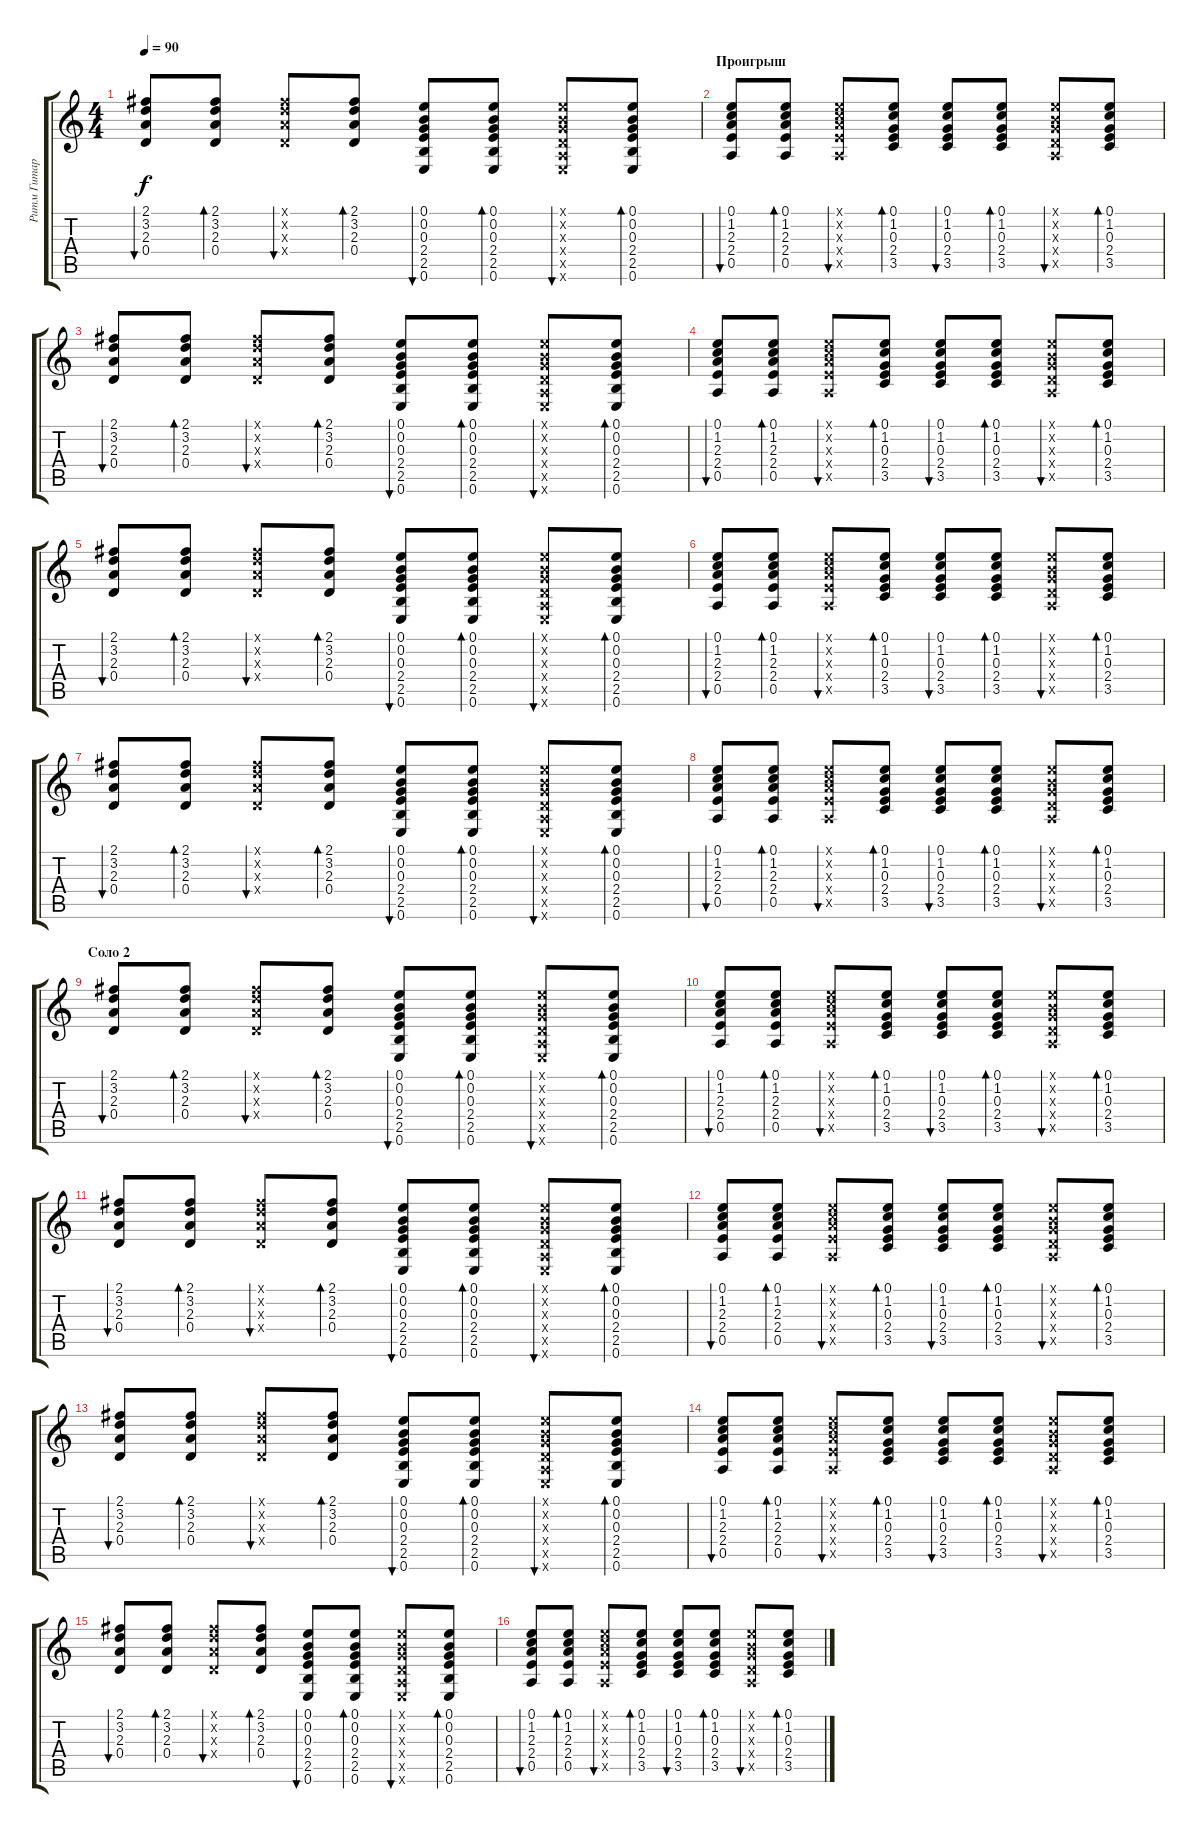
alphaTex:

\track ("Ритм Гитара" "Ритм Гитар") {instrument acousticguitarsteel}
\staff {score tabs}
\tuning (E4 B3 G3 D3 A2 E2) {hide}
\ts (4 4)
\tempo 90
\clef g2
\ks c
(2.1 3.2 2.3 0.4).8{bu 30 dy f} (2.1 3.2 2.3 0.4).8{bd 30} (2.1{x} 3.2{x} 2.3{x} 0.4{x}).8{bu 30} (2.1 3.2 2.3 0.4).8{bd 30} (0.1 0.2 0.3 2.4 2.5 0.6).8{bu 30} (0.1 0.2 0.3 2.4 2.5 0.6).8{bd 30} (0.1{x} 0.2{x} 0.3{x} 0.4{x} 0.5{x} 0.6{x}).8{bu 30} (0.1 0.2 0.3 2.4 2.5 0.6).8{bd 30} |
\section ("" "Проигрыш")
(0.1 1.2 2.3 2.4 0.5).8{bu 30} (0.1 1.2 2.3 2.4 0.5).8{bd 30} (0.1{x} 1.2{x} 2.3{x} 2.4{x} 0.5{x}).8{bu 30} (0.1 1.2 0.3 2.4 3.5).8{bd 30} (0.1 1.2 0.3 2.4 3.5).8{bu 30} (0.1 1.2 0.3 2.4 3.5).8{bd 30} (0.1{x} 0.2{x} 0.3{x} 0.4{x} 0.5{x}).8{bu 30} (0.1 1.2 0.3 2.4 3.5).8{bd 30} |
(2.1 3.2 2.3 0.4).8{bu 30} (2.1 3.2 2.3 0.4).8{bd 30} (2.1{x} 3.2{x} 2.3{x} 0.4{x}).8{bu 30} (2.1 3.2 2.3 0.4).8{bd 30} (0.1 0.2 0.3 2.4 2.5 0.6).8{bu 30} (0.1 0.2 0.3 2.4 2.5 0.6).8{bd 30} (0.1{x} 0.2{x} 0.3{x} 0.4{x} 0.5{x} 0.6{x}).8{bu 30} (0.1 0.2 0.3 2.4 2.5 0.6).8{bd 30} |
(0.1 1.2 2.3 2.4 0.5).8{bu 30} (0.1 1.2 2.3 2.4 0.5).8{bd 30} (0.1{x} 1.2{x} 2.3{x} 2.4{x} 0.5{x}).8{bu 30} (0.1 1.2 0.3 2.4 3.5).8{bd 30} (0.1 1.2 0.3 2.4 3.5).8{bu 30} (0.1 1.2 0.3 2.4 3.5).8{bd 30} (0.1{x} 0.2{x} 0.3{x} 0.4{x} 0.5{x}).8{bu 30} (0.1 1.2 0.3 2.4 3.5).8{bd 30} |
(2.1 3.2 2.3 0.4).8{bu 30} (2.1 3.2 2.3 0.4).8{bd 30} (2.1{x} 3.2{x} 2.3{x} 0.4{x}).8{bu 30} (2.1 3.2 2.3 0.4).8{bd 30} (0.1 0.2 0.3 2.4 2.5 0.6).8{bu 30} (0.1 0.2 0.3 2.4 2.5 0.6).8{bd 30} (0.1{x} 0.2{x} 0.3{x} 0.4{x} 0.5{x} 0.6{x}).8{bu 30} (0.1 0.2 0.3 2.4 2.5 0.6).8{bd 30} |
(0.1 1.2 2.3 2.4 0.5).8{bu 30} (0.1 1.2 2.3 2.4 0.5).8{bd 30} (0.1{x} 1.2{x} 2.3{x} 2.4{x} 0.5{x}).8{bu 30} (0.1 1.2 0.3 2.4 3.5).8{bd 30} (0.1 1.2 0.3 2.4 3.5).8{bu 30} (0.1 1.2 0.3 2.4 3.5).8{bd 30} (0.1{x} 0.2{x} 0.3{x} 0.4{x} 0.5{x}).8{bu 30} (0.1 1.2 0.3 2.4 3.5).8{bd 30} |
(2.1 3.2 2.3 0.4).8{bu 30} (2.1 3.2 2.3 0.4).8{bd 30} (2.1{x} 3.2{x} 2.3{x} 0.4{x}).8{bu 30} (2.1 3.2 2.3 0.4).8{bd 30} (0.1 0.2 0.3 2.4 2.5 0.6).8{bu 30} (0.1 0.2 0.3 2.4 2.5 0.6).8{bd 30} (0.1{x} 0.2{x} 0.3{x} 0.4{x} 0.5{x} 0.6{x}).8{bu 30} (0.1 0.2 0.3 2.4 2.5 0.6).8{bd 30} |
(0.1 1.2 2.3 2.4 0.5).8{bu 30} (0.1 1.2 2.3 2.4 0.5).8{bd 30} (0.1{x} 1.2{x} 2.3{x} 2.4{x} 0.5{x}).8{bu 30} (0.1 1.2 0.3 2.4 3.5).8{bd 30} (0.1 1.2 0.3 2.4 3.5).8{bu 30} (0.1 1.2 0.3 2.4 3.5).8{bd 30} (0.1{x} 0.2{x} 0.3{x} 0.4{x} 0.5{x}).8{bu 30} (0.1 1.2 0.3 2.4 3.5).8{bd 30} |
\section ("" "Соло 2")
(2.1 3.2 2.3 0.4).8{bu 30} (2.1 3.2 2.3 0.4).8{bd 30} (2.1{x} 3.2{x} 2.3{x} 0.4{x}).8{bu 30} (2.1 3.2 2.3 0.4).8{bd 30} (0.1 0.2 0.3 2.4 2.5 0.6).8{bu 30} (0.1 0.2 0.3 2.4 2.5 0.6).8{bd 30} (0.1{x} 0.2{x} 0.3{x} 0.4{x} 0.5{x} 0.6{x}).8{bu 30} (0.1 0.2 0.3 2.4 2.5 0.6).8{bd 30} |
(0.1 1.2 2.3 2.4 0.5).8{bu 30} (0.1 1.2 2.3 2.4 0.5).8{bd 30} (0.1{x} 1.2{x} 2.3{x} 2.4{x} 0.5{x}).8{bu 30} (0.1 1.2 0.3 2.4 3.5).8{bd 30} (0.1 1.2 0.3 2.4 3.5).8{bu 30} (0.1 1.2 0.3 2.4 3.5).8{bd 30} (0.1{x} 0.2{x} 0.3{x} 0.4{x} 0.5{x}).8{bu 30} (0.1 1.2 0.3 2.4 3.5).8{bd 30} |
(2.1 3.2 2.3 0.4).8{bu 30} (2.1 3.2 2.3 0.4).8{bd 30} (2.1{x} 3.2{x} 2.3{x} 0.4{x}).8{bu 30} (2.1 3.2 2.3 0.4).8{bd 30} (0.1 0.2 0.3 2.4 2.5 0.6).8{bu 30} (0.1 0.2 0.3 2.4 2.5 0.6).8{bd 30} (0.1{x} 0.2{x} 0.3{x} 0.4{x} 0.5{x} 0.6{x}).8{bu 30} (0.1 0.2 0.3 2.4 2.5 0.6).8{bd 30} |
(0.1 1.2 2.3 2.4 0.5).8{bu 30} (0.1 1.2 2.3 2.4 0.5).8{bd 30} (0.1{x} 1.2{x} 2.3{x} 2.4{x} 0.5{x}).8{bu 30} (0.1 1.2 0.3 2.4 3.5).8{bd 30} (0.1 1.2 0.3 2.4 3.5).8{bu 30} (0.1 1.2 0.3 2.4 3.5).8{bd 30} (0.1{x} 0.2{x} 0.3{x} 0.4{x} 0.5{x}).8{bu 30} (0.1 1.2 0.3 2.4 3.5).8{bd 30} |
(2.1 3.2 2.3 0.4).8{bu 30} (2.1 3.2 2.3 0.4).8{bd 30} (2.1{x} 3.2{x} 2.3{x} 0.4{x}).8{bu 30} (2.1 3.2 2.3 0.4).8{bd 30} (0.1 0.2 0.3 2.4 2.5 0.6).8{bu 30} (0.1 0.2 0.3 2.4 2.5 0.6).8{bd 30} (0.1{x} 0.2{x} 0.3{x} 0.4{x} 0.5{x} 0.6{x}).8{bu 30} (0.1 0.2 0.3 2.4 2.5 0.6).8{bd 30} |
(0.1 1.2 2.3 2.4 0.5).8{bu 30} (0.1 1.2 2.3 2.4 0.5).8{bd 30} (0.1{x} 1.2{x} 2.3{x} 2.4{x} 0.5{x}).8{bu 30} (0.1 1.2 0.3 2.4 3.5).8{bd 30} (0.1 1.2 0.3 2.4 3.5).8{bu 30} (0.1 1.2 0.3 2.4 3.5).8{bd 30} (0.1{x} 0.2{x} 0.3{x} 0.4{x} 0.5{x}).8{bu 30} (0.1 1.2 0.3 2.4 3.5).8{bd 30} |
(2.1 3.2 2.3 0.4).8{bu 30} (2.1 3.2 2.3 0.4).8{bd 30} (2.1{x} 3.2{x} 2.3{x} 0.4{x}).8{bu 30} (2.1 3.2 2.3 0.4).8{bd 30} (0.1 0.2 0.3 2.4 2.5 0.6).8{bu 30} (0.1 0.2 0.3 2.4 2.5 0.6).8{bd 30} (0.1{x} 0.2{x} 0.3{x} 0.4{x} 0.5{x} 0.6{x}).8{bu 30} (0.1 0.2 0.3 2.4 2.5 0.6).8{bd 30} |
(0.1 1.2 2.3 2.4 0.5).8{bu 30} (0.1 1.2 2.3 2.4 0.5).8{bd 30} (0.1{x} 1.2{x} 2.3{x} 2.4{x} 0.5{x}).8{bu 30} (0.1 1.2 0.3 2.4 3.5).8{bd 30} (0.1 1.2 0.3 2.4 3.5).8{bu 30} (0.1 1.2 0.3 2.4 3.5).8{bd 30} (0.1{x} 0.2{x} 0.3{x} 0.4{x} 0.5{x}).8{bu 30} (0.1 1.2 0.3 2.4 3.5).8{bd 30}
